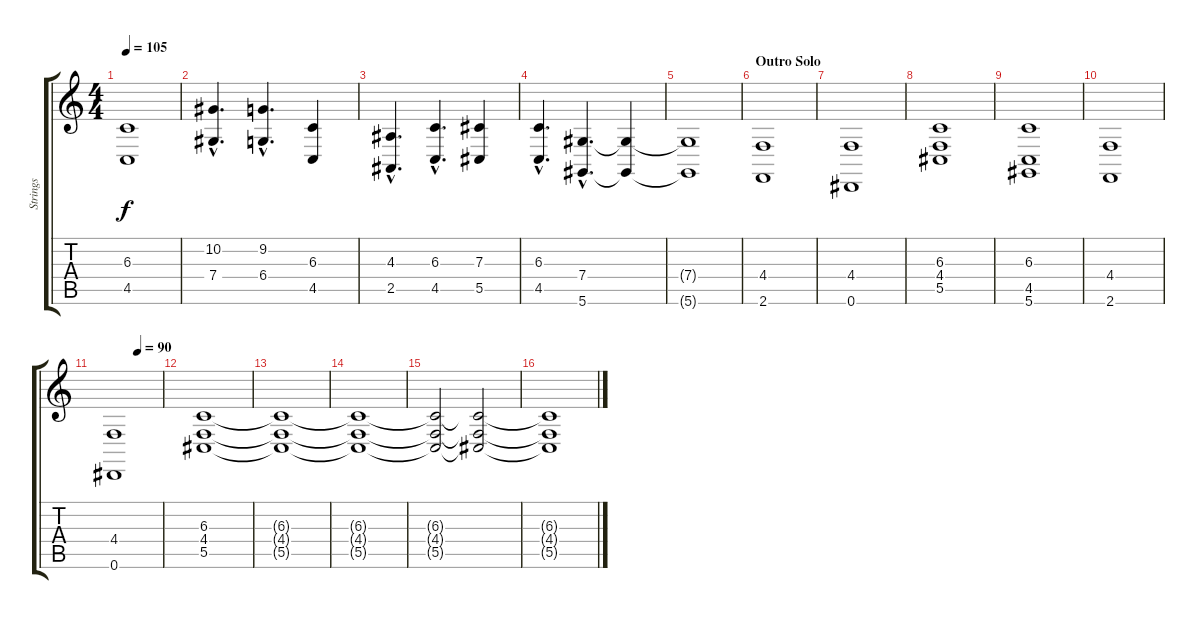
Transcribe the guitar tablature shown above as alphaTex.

\track ("Strings" "Strings") {instrument stringensemble1}
\staff {score tabs}
\tuning (Eb4 Bb3 Gb3 Db3 Ab2 Eb2) {hide}
\ts (4 4)
\tempo 105
\clef g2
\ks c
(6.3 4.5).1{dy f} |
(10.2{hac} 7.4{hac}).4{d} (9.2{hac} 6.4{hac}).4{d} (6.3 4.5).4 |
(4.3{hac} 2.5{hac}).4{d} (6.3{hac} 4.5{hac}).4{d} (7.3 5.5).4 |
(6.3{hac} 4.5{hac}).4{d} (7.4{hac} 5.6{hac}).4{d} (7.4{t} 5.6{t}).4 |
(7.4{t} 5.6{t}).1 |
\section ("" "Outro Solo")
(4.4 2.6).1 |
(4.4 0.6).1 |
(6.3 4.4 5.5).1 |
(6.3 4.5 5.6).1 |
(4.4 2.6).1 |
\tempo (90 0.5)
(4.4 0.6).1 |
(6.3 4.4 5.5).1 |
(6.3{t} 4.4{t} 5.5{t}).1 |
(6.3{t} 4.4{t} 5.5{t}).1{volume 7} |
(6.3{t} 4.4{t} 5.5{t}).2 (6.3{t} 4.4{t} 5.5{t}).2{volume 0} |
(6.3{t} 4.4{t} 5.5{t}).1
